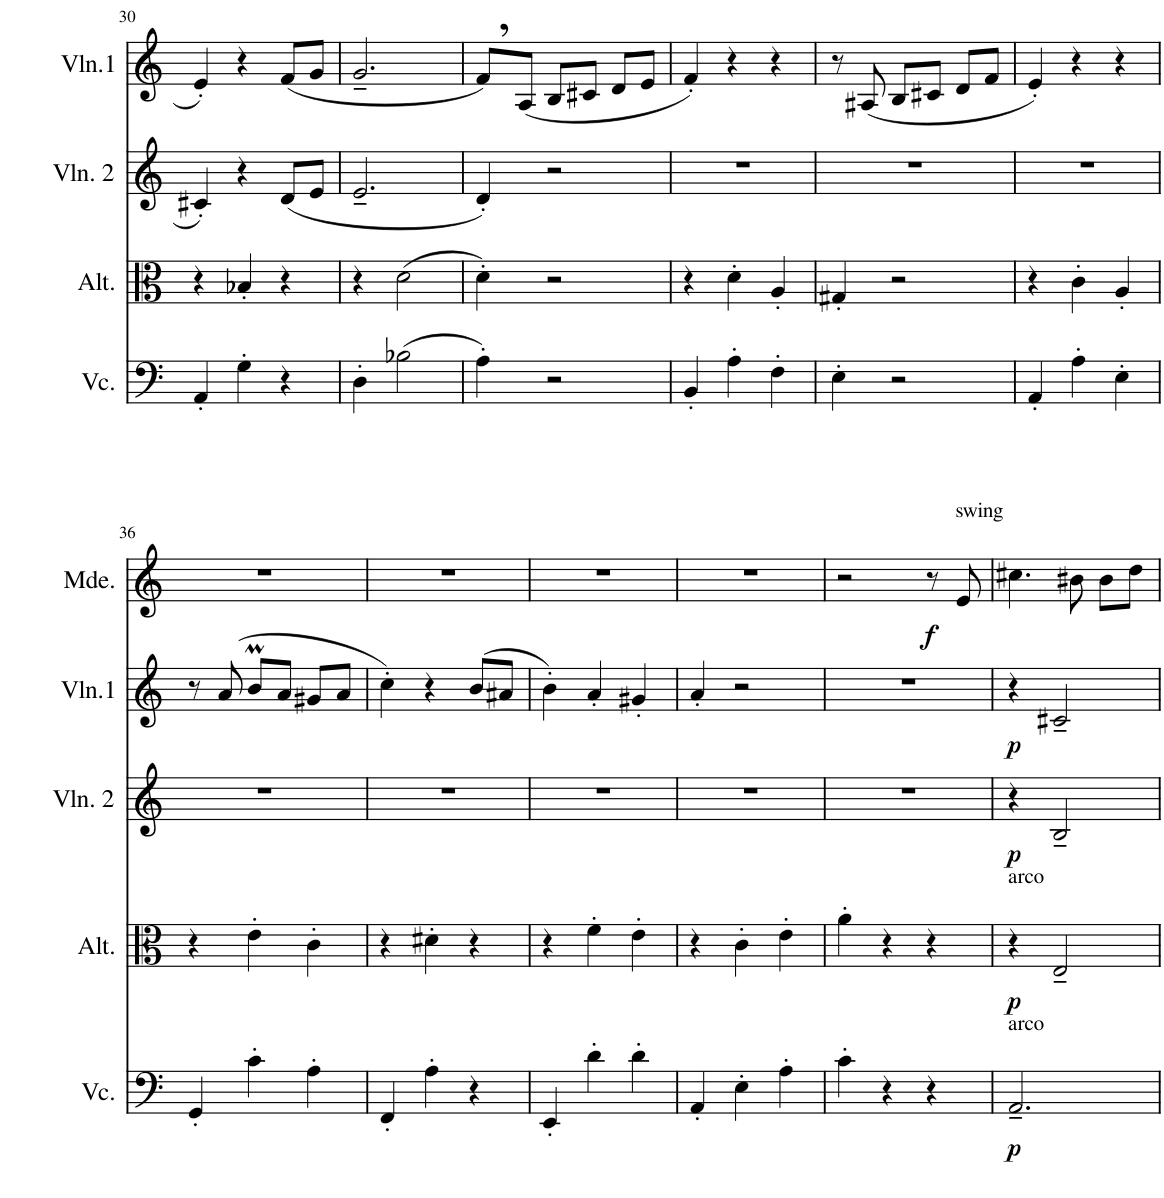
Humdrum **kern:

**kern	**dynam	**kern	**dynam	**kern	**dynam	**kern	**dynam	**kern	**dynam	**kern	**kern	**kern	**kern
*part9	*part9	*part8	*part8	*part7	*part7	*part6	*part6	*part5	*part5	*part4	*part3	*part2	*part1
*staff9	*staff9	*staff8	*staff8	*staff7	*staff7	*staff6	*staff6	*staff5	*staff5	*staff4	*staff3	*staff2	*staff1
*I"Violoncelle	*	*I"Alto	*	*I"Violon 2	*	*I"Violon 1	*	*I"Mandole	*	*I"Tuba	*I"Trombone	*I"Trompette en Do	*I"Trompette en Do
*I'Vc.	*	*I'Alt.	*	*I'Vln. 2	*	*I'Vln.1	*	*I'Mde.	*	*I'Tba.	*I'Tbn.	*I'Tromp. Do	*I'Tromp. Do
!!LO:PB:g=z
*clefF4	*	*clefC3	*	*clefG2	*	*clefG2	*	*clefG2	*	*clefF4	*clefF4	*clefG2	*clefG2
*	*	*	*	*	*	*	*	*	*	*	*	*Trd1c2	*Trd1c2
*k[]	*	*k[]	*	*k[]	*	*k[]	*	*k[]	*	*k[]	*k[]	*k[]	*k[]
*M3/4	*	*M3/4	*	*M3/4	*	*M3/4	*	*M3/4	*	*M3/4	*M3/4	*M3/4	*M3/4
=30	=30	=30	=30	=30	=30	=30	=30	=30	=30	=30	=30	=30	=30
4AA'/	.	4r	.	4c#X'/	.	4e'/	.	2.r	.	2.r	2.r	2.r	2.r
4G'\	.	4B-X'/	.	4r	.	4r	.	.	.	.	.	.	.
4r	.	4r	.	(8d/L	.	(8f/L	.	.	.	.	.	.	.
.	.	.	.	8e/J	.	8g/J	.	.	.	.	.	.	.
=31	=31	=31	=31	=31	=31	=31	=31	=31	=31	=31	=31	=31	=31
4D'\	.	4r	.	2.e~/	.	2.g~/	.	2.r	.	2.r	2.r	2.r	2.r
(2B-X\	.	(2d\	.	.	.	.	.	.	.	.	.	.	.
=32	=32	=32	=32	=32	=32	=32	=32	=32	=32	=32	=32	=32	=32
4A'\)	.	4d'\)	.	4d'/)	.	8f,/L)	.	2.r	.	2.r	2.r	2.r	2.r
.	.	.	.	.	.	(8A/J	.	.	.	.	.	.	.
2r	.	2r	.	2r	.	8B/L	.	.	.	.	.	.	.
.	.	.	.	.	.	8c#X/J	.	.	.	.	.	.	.
.	.	.	.	.	.	8d/L	.	.	.	.	.	.	.
.	.	.	.	.	.	8e/J	.	.	.	.	.	.	.
=33	=33	=33	=33	=33	=33	=33	=33	=33	=33	=33	=33	=33	=33
4BB'/	.	4r	.	2.r	.	4f'/)	.	2.r	.	2.r	2.r	2.r	2.r
4A'\	.	4d'\	.	.	.	4r	.	.	.	.	.	.	.
4F'\	.	4A'/	.	.	.	4r	.	.	.	.	.	.	.
=34	=34	=34	=34	=34	=34	=34	=34	=34	=34	=34	=34	=34	=34
4E'\	.	4G#X'/	.	2.r	.	8r	.	2.r	.	2.r	2.r	2.r	2.r
.	.	.	.	.	.	(8A#X/	.	.	.	.	.	.	.
2r	.	2r	.	.	.	8B/L	.	.	.	.	.	.	.
.	.	.	.	.	.	8c#X/J	.	.	.	.	.	.	.
.	.	.	.	.	.	8d/L	.	.	.	.	.	.	.
.	.	.	.	.	.	8f/J	.	.	.	.	.	.	.
=35	=35	=35	=35	=35	=35	=35	=35	=35	=35	=35	=35	=35	=35
4AA'/	.	4r	.	2.r	.	4e'/)	.	2.r	.	2.r	2.r	2.r	2.r
4A'\	.	4c'\	.	.	.	4r	.	.	.	.	.	.	.
4E'\	.	4A'/	.	.	.	4r	.	.	.	.	.	.	.
!!LO:LB:g=z
=36	=36	=36	=36	=36	=36	=36	=36	=36	=36	=36	=36	=36	=36
4GG'/	.	4r	.	2.r	.	8r	.	2.r	.	2.r	2.r	2.r	2.r
.	.	.	.	.	.	(8a/	.	.	.	.	.	.	.
4c'\	.	4e'\	.	.	.	8bm/L	.	.	.	.	.	.	.
.	.	.	.	.	.	8a/J	.	.	.	.	.	.	.
4A'\	.	4c'\	.	.	.	8g#X/L	.	.	.	.	.	.	.
.	.	.	.	.	.	8a/J	.	.	.	.	.	.	.
=37	=37	=37	=37	=37	=37	=37	=37	=37	=37	=37	=37	=37	=37
4FF'/	.	4r	.	2.r	.	4cc'\)	.	2.r	.	2.r	2.r	2.r	2.r
4A'\	.	4d#X'\	.	.	.	4r	.	.	.	.	.	.	.
4r	.	4r	.	.	.	(8b/L	.	.	.	.	.	.	.
.	.	.	.	.	.	8a#X/J	.	.	.	.	.	.	.
=38	=38	=38	=38	=38	=38	=38	=38	=38	=38	=38	=38	=38	=38
4EE'/	.	4r	.	2.r	.	4b'\)	.	2.r	.	2.r	2.r	2.r	2.r
4d'\	.	4f'\	.	.	.	4a'/	.	.	.	.	.	.	.
4d'\	.	4e'\	.	.	.	4g#X'/	.	.	.	.	.	.	.
=39	=39	=39	=39	=39	=39	=39	=39	=39	=39	=39	=39	=39	=39
4AA'/	.	4r	.	2.r	.	4a'/	.	2.r	.	2.r	2.r	2.r	2.r
4E'\	.	4c'\	.	.	.	2r	.	.	.	.	.	.	.
4A'\	.	4e'\	.	.	.	.	.	.	.	.	.	.	.
=40	=40	=40	=40	=40	=40	=40	=40	=40	=40	=40	=40	=40	=40
4c'\	.	4a'\	.	2.r	.	2.r	.	2r	.	2.r	2.r	2.r	2.r
4r	.	4r	.	.	.	.	.	.	.	.	.	.	.
!	!	!	!	!	!	!	!	!	!LO:DY:b	!	!	!	!
4r	.	4r	.	.	.	.	.	8r	f	.	.	.	.
!	!	!	!	!	!	!	!	!LO:TX:a:t=swing	!	!	!	!	!
.	.	.	.	.	.	.	.	8e/	.	.	.	.	.
=41	=41	=41	=41	=41	=41	=41	=41	=41	=41	=41	=41	=41	=41
!	!	!LO:TX:a:t=arco	!	!	!	!	!	!	!	!	!	!	!
!LO:TX:a:t=arco	!	!	!	!	!	!	!	!	!	!	!	!	!
!	!LO:DY:b	!	!LO:DY:b	!	!LO:DY:b	!	!LO:DY:b	!	!	!	!	!	!
2.AA~/	p	4r	p	4r	p	4r	p	4.cc#X\	.	2.r	2.r	2.r	2.r
.	.	2E~/	.	2B~/	.	2c#X~/	.	.	.	.	.	.	.
.	.	.	.	.	.	.	.	8b#X\	.	.	.	.	.
.	.	.	.	.	.	.	.	8b#\L	.	.	.	.	.
.	.	.	.	.	.	.	.	8dd\J	.	.	.	.	.
=	=	=	=	=	=	=	=	=	=	=	=	=	=
*-	*-	*-	*-	*-	*-	*-	*-	*-	*-	*-	*-	*-	*-
